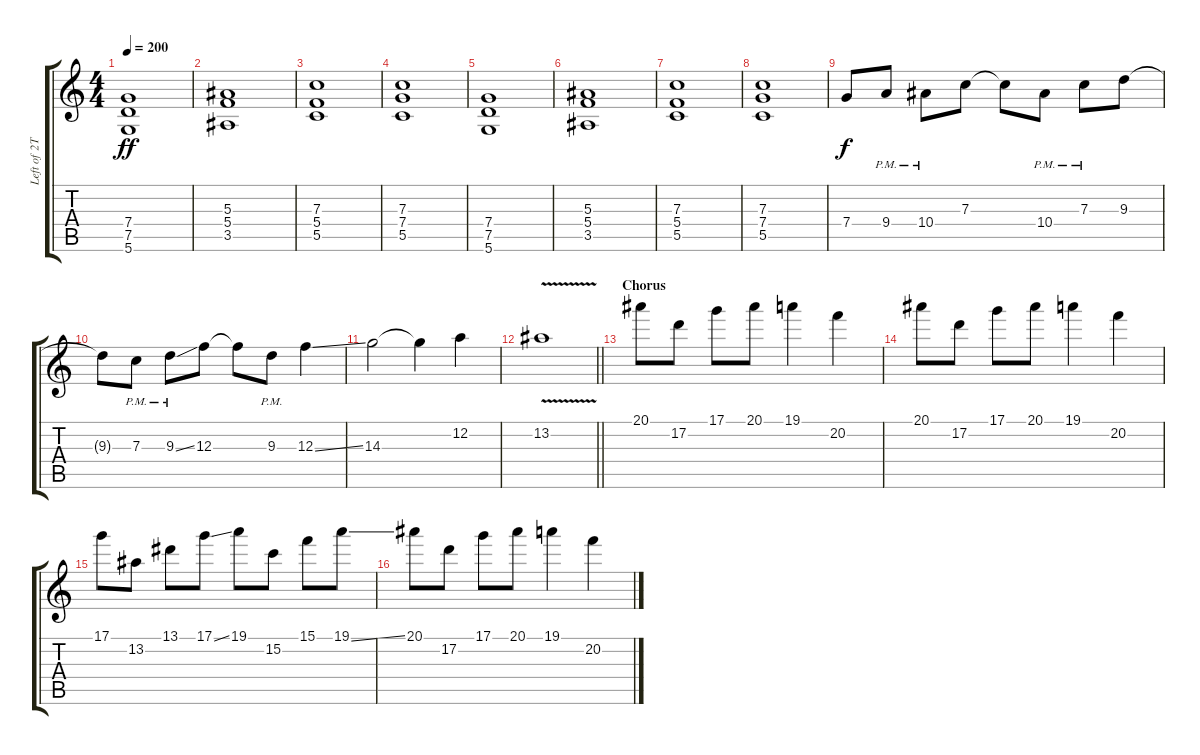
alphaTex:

\track ("Left of 2TW" "Left of 2T") {mute instrument distortionguitar}
\staff {score tabs}
\tuning (D4 A3 F3 C3 G2 D2) {hide}
\ts (4 4)
\tempo 200
\clef g2
\ks c
(7.4 7.5 5.6).1{dy ff} |
(5.3 5.4 3.5).1 |
(7.3 5.4 5.5).1 |
(7.3 7.4 5.5).1 |
(7.4 7.5 5.6).1 |
(5.3 5.4 3.5).1 |
(7.3 5.4 5.5).1 |
(7.3 7.4 5.5).1 |
7.4.8{dy f} 9.4{pm}.8 10.4{pm}.8 7.3.8 7.3{t}.8 10.4{pm}.8 7.3{pm}.8 9.3.8 |
9.3{t}.8 7.3{pm}.8 9.3{ss pm}.8 12.3.8 12.3{t}.8 9.3{pm}.8 12.3{ss}.4 |
14.3.2 14.3{t}.4 12.2.4 |
\barLineRight lightlight
13.2{v}.1 |
\section ("" "Chorus")
20.1.8 17.2.8 17.1.8 20.1.8 19.1.4 20.2.4 |
20.1.8 17.2.8 17.1.8 20.1.8 19.1.4 20.2.4 |
17.1.8 13.2.8 13.1.8 17.1{ss}.8 19.1.8 15.2.8 15.1.8 19.1{ss}.8 |
20.1.8 17.2.8 17.1.8 20.1.8 19.1.4 20.2.4
